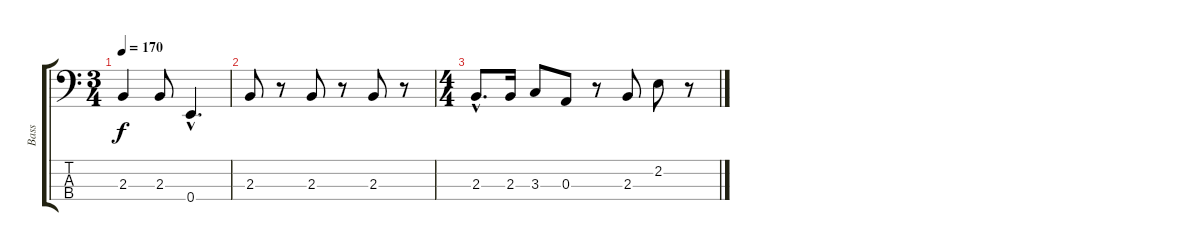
\track ("Bass" "Bass") {instrument electricbassfinger}
\staff {score tabs}
\tuning (G2 D2 A1 E1) {hide}
\ts (3 4)
\tempo 170
\clef f4
\ks c
2.3.4{dy f} 2.3.8 0.4{hac}.4{d} |
2.3.8 r.8 2.3.8 r.8 2.3.8 r.8 |
\ts (4 4)
2.3{hac}.8{d} 2.3.16 3.3.8 0.3.8 r.8 2.3.8 2.2.8 r.8
